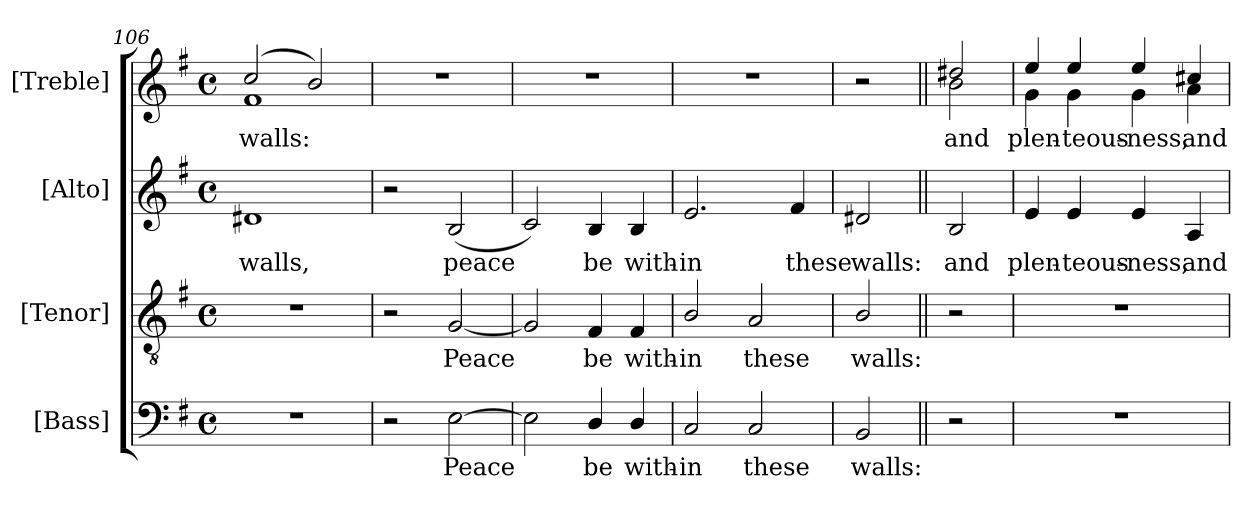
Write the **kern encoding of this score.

**kern	**text	**kern	**text	**kern	**text	**kern	**text
*part4	*part4	*part3	*part3	*part2	*part2	*part1	*part1
*staff4	*staff4	*staff3	*staff3	*staff2	*staff2	*staff1	*staff1
*I"[Bass]	*	*I"[Tenor]	*	*I"[Alto]	*	*I"[Treble]	*
*clefF4	*	*clefGv2	*	*clefG2	*	*clefG2	*
*	*	*ITrd7c12	*	*	*	*	*
*k[f#]	*	*k[f#]	*	*k[f#]	*	*k[f#]	*
*e:	*	*e:	*	*e:	*	*e:	*
*M4/4	*	*M4/4	*	*M4/4	*	*M4/4	*
*met(c)	*	*met(c)	*	*met(c)	*	*met(c)	*
=106	=106	=106	=106	=106	=106	=106	=106
!	!	!	!	!	!LO:LY:b:color=#000000	!	!
!	!	!	!	!	!	!	!LO:LY:b:color=#000000
*	*	*	*	*	*	*^	*
1r	.	1r	.	1d#Xi	walls,	(2cci/	1f#i	walls:
.	.	.	.	.	.	2bi/)	.	.
*	*	*	*	*	*	*v	*v	*
=107	=107	=107	=107	=107	=107	=107	=107
2r	.	2r	.	2r	.	1r	.
!	!LO:LY:b:color=#000000	!	!	!	!	!	!
!	!	!	!LO:LY:b:color=#000000	!	!	!	!
!	!	!	!	!	!LO:LY:b:color=#000000	!	!
[2Ei\	Peace	[2GGi/	Peace	(2Bi/	peace	.	.
=108	=108	=108	=108	=108	=108	=108	=108
2Ei\]	.	2GGi/]	.	2ci/)	.	1r	.
!	!LO:LY:b:color=#000000	!	!	!	!	!	!
!	!	!	!LO:LY:b:color=#000000	!	!	!	!
!	!	!	!	!	!LO:LY:b:color=#000000	!	!
4Di/	be	4FF#i/	be	4Bi/	be	.	.
!	!LO:LY:b:color=#000000	!	!	!	!	!	!
!	!	!	!LO:LY:b:color=#000000	!	!	!	!
!	!	!	!	!	!LO:LY:b:color=#000000	!	!
4Di/	with-	4FF#i/	with-	4Bi/	with-	.	.
=109	=109	=109	=109	=109	=109	=109	=109
!	!LO:LY:b:color=#000000	!	!	!	!	!	!
!	!	!	!LO:LY:b:color=#000000	!	!	!	!
!	!	!	!	!	!LO:LY:b:color=#000000	!	!
2Ci/	-in	2BBi/	-in	2.ei/	-in	1r	.
!	!LO:LY:b:color=#000000	!	!	!	!	!	!
!	!	!	!LO:LY:b:color=#000000	!	!	!	!
2Ci/	these	2AAi/	these	.	.	.	.
!	!	!	!	!	!LO:LY:b:color=#000000	!	!
.	.	.	.	4f#i/	these	.	.
=110	=110	=110	=110	=110	=110	=110	=110
!	!LO:LY:b:color=#000000	!	!	!	!	!	!
!	!	!	!LO:LY:b:color=#000000	!	!	!	!
!	!	!	!	!	!LO:LY:b:color=#000000	!	!
2BBi/	walls:	2BBi/	walls:	2d#Xi/	walls:	2r	.
!!LO:LB:g=z
=111||	=111||	=111||	=111||	=111||	=111||	=111||	=111||
!	!	!	!	!	!LO:LY:b:color=#000000	!	!
!	!	!	!	!	!	!LO:TX:a:t=Brisk	!
!	!	!	!	!	!	!	!LO:LY:b:color=#000000
*	*	*	*	*	*	*^	*
2r	.	2r	.	2Bi/	and	2dd#Xi/	2bi\	and
=112	=112	=112	=112	=112	=112	=112	=112	=112
!	!	!	!	!	!LO:LY:b:color=#000000	!	!	!
!	!	!	!	!	!	!	!	!LO:LY:b:color=#000000
1r	.	1r	.	4ei/	plen-	4eei/	4gi\	plen-
!	!	!	!	!	!LO:LY:b:color=#000000	!	!	!
!	!	!	!	!	!	!	!	!LO:LY:b:color=#000000
.	.	.	.	4ei/	-teous-	4eei/	4gi\	-teous-
!	!	!	!	!	!LO:LY:b:color=#000000	!	!	!
!	!	!	!	!	!	!	!	!LO:LY:b:color=#000000
.	.	.	.	4ei/	-ness,	4eei/	4gi\	-ness,
!	!	!	!	!	!LO:LY:b:color=#000000	!	!	!
!	!	!	!	!	!	!	!	!LO:LY:b:color=#000000
.	.	.	.	4Ai/	and	4cc#Xi/	4ai\	and
*	*	*	*	*	*	*v	*v	*
=	=	=	=	=	=	=	=
*-	*-	*-	*-	*-	*-	*-	*-
